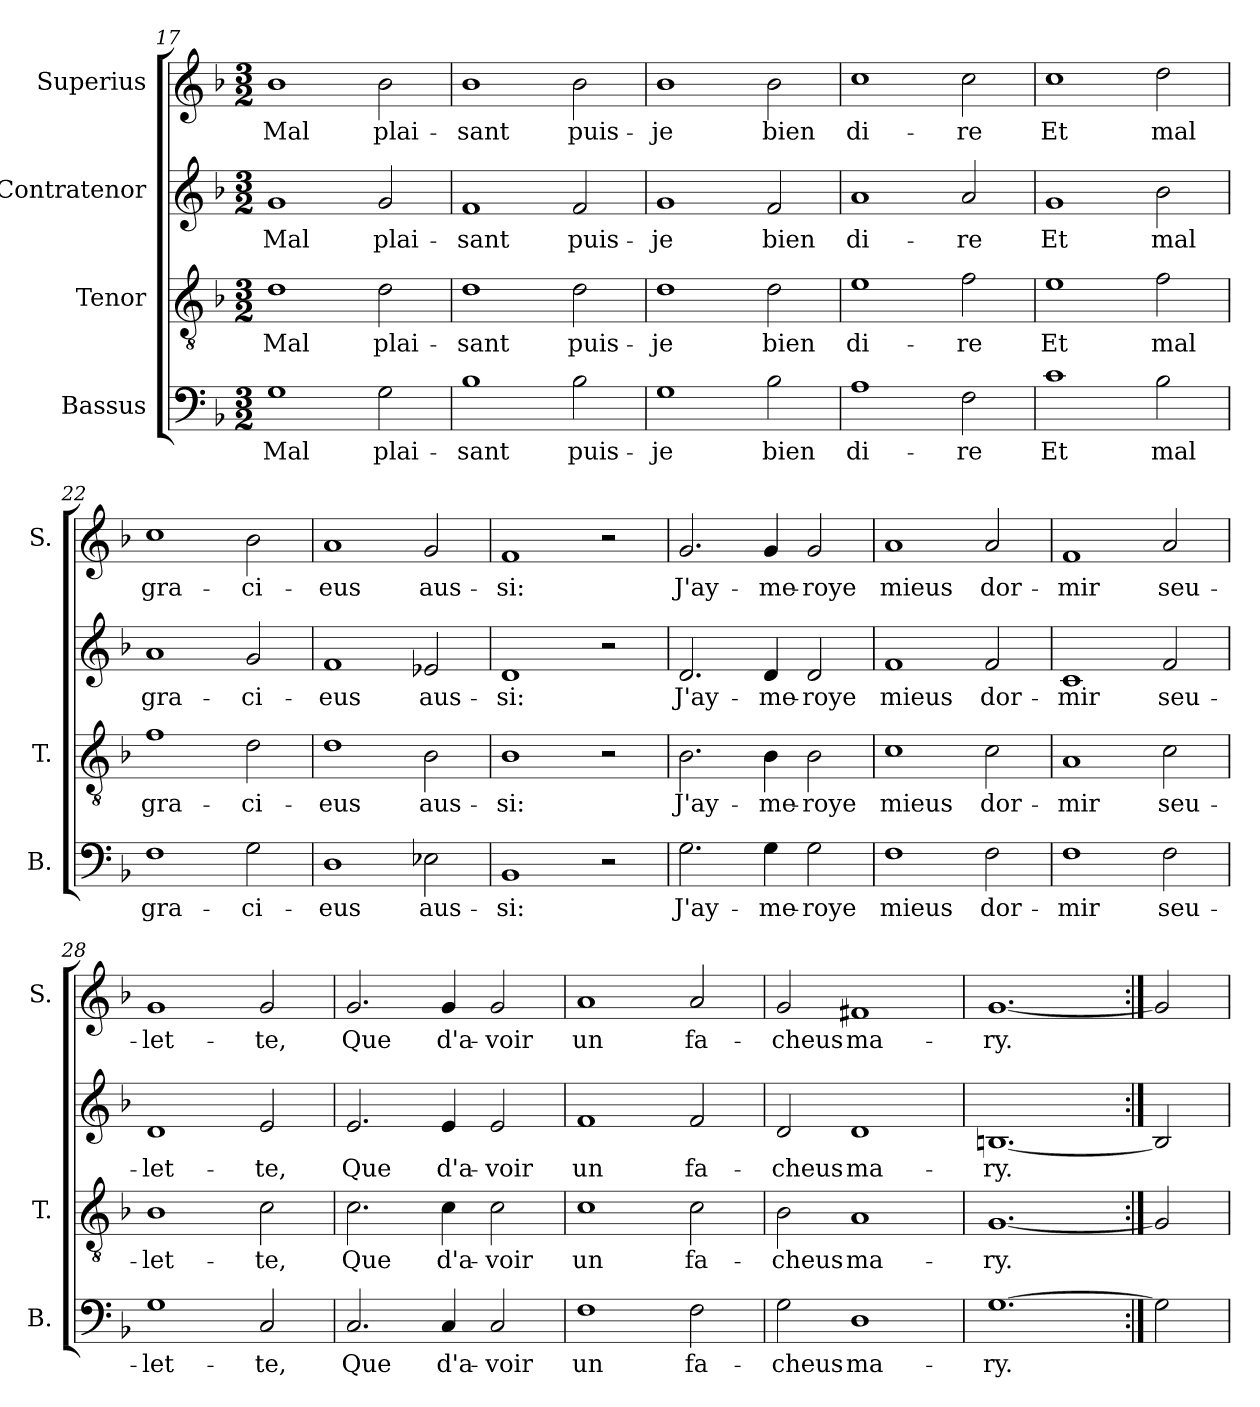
**kern	**text	**kern	**text	**kern	**text	**kern	**text
*part4	*part4	*part3	*part3	*part2	*part2	*part1	*part1
*staff4	*staff4	*staff3	*staff3	*staff2	*staff2	*staff1	*staff1
*I"Bassus	*	*I"Tenor	*	*I"Contratenor	*	*I"Superius	*
*I'B.	*	*I'T.	*	*	*	*I'S.	*
!!LO:LB:g=z
*clefF4	*	*clefGv2	*	*clefG2	*	*clefG2	*
*k[b-]	*	*k[b-]	*	*k[b-]	*	*k[b-]	*
*F:	*	*F:	*	*F:	*	*F:	*
*M3/2	*	*M3/2	*	*M3/2	*	*M3/2	*
=17	=17	=17	=17	=17	=17	=17	=17
1G\	Mal	1d\	Mal	1g/	Mal	1b-\	Mal
2G\	plai-	2d\	plai-	2g/	plai-	2b-\	plai-
=18	=18	=18	=18	=18	=18	=18	=18
1B-\	-sant	1d\	-sant	1f/	-sant	1b-\	-sant
2B-\	puis-	2d\	puis-	2f/	puis-	2b-\	puis-
=19	=19	=19	=19	=19	=19	=19	=19
1G\	-je	1d\	-je	1g/	-je	1b-\	-je
2B-\	bien	2d\	bien	2f/	bien	2b-\	bien
=20	=20	=20	=20	=20	=20	=20	=20
1A\	di-	1e\	di-	1a/	di-	1cc\	di-
2F\	-re	2f\	-re	2a/	-re	2cc\	-re
=21	=21	=21	=21	=21	=21	=21	=21
1c\	Et	1e\	Et	1g/	Et	1cc\	Et
2B-\	mal	2f\	mal	2b-\	mal	2dd\	mal
=22	=22	=22	=22	=22	=22	=22	=22
1F\	gra-	1f\	gra-	1a/	gra-	1cc\	gra-
2G\	-ci-	2d\	-ci-	2g/	-ci-	2b-\	-ci-
=23	=23	=23	=23	=23	=23	=23	=23
1D\	-eus	1d\	-eus	1f/	-eus	1a/	-eus
2E-X\	aus-	2B-\	aus-	2e-X/	aus-	2g/	aus-
=24	=24	=24	=24	=24	=24	=24	=24
1BB-/	-si:	1B-\	-si:	1d/	-si:	1f/	-si:
2r	.	2r	.	2r	.	2r	.
!!LO:PB:g=z
=25	=25	=25	=25	=25	=25	=25	=25
2.G\	J'ay-	2.B-\	J'ay-	2.d/	J'ay-	2.g/	J'ay-
4G\	-me-	4B-\	-me-	4d/	-me-	4g/	-me-
2G\	-roye	2B-\	-roye	2d/	-roye	2g/	-roye
=26	=26	=26	=26	=26	=26	=26	=26
1F\	mieus	1c\	mieus	1f/	mieus	1a/	mieus
2F\	dor-	2c\	dor-	2f/	dor-	2a/	dor-
=27	=27	=27	=27	=27	=27	=27	=27
1F\	-mir	1A/	-mir	1c/	-mir	1f/	-mir
2F\	seu-	2c\	seu-	2f/	seu-	2a/	seu-
=28	=28	=28	=28	=28	=28	=28	=28
1G\	-let-	1B-\	-let-	1d/	-let-	1g/	-let-
2C/	-te,	2c\	-te,	2e/	-te,	2g/	-te,
=29	=29	=29	=29	=29	=29	=29	=29
2.C/	Que	2.c\	Que	2.e/	Que	2.g/	Que
4C/	d'a-	4c\	d'a-	4e/	d'a-	4g/	d'a-
2C/	-voir	2c\	-voir	2e/	-voir	2g/	-voir
=30	=30	=30	=30	=30	=30	=30	=30
1F\	un	1c\	un	1f/	un	1a/	un
2F\	fa-	2c\	fa-	2f/	fa-	2a/	fa-
=31	=31	=31	=31	=31	=31	=31	=31
2G\	-cheus	2B-\	-cheus	2d/	-cheus	2g/	-cheus
1D\	ma-	1A/	ma-	1d/	ma-	1f#X/	ma-
=32	=32	=32	=32	=32	=32	=32	=32
[1.G\	-ry.	[1.G/	-ry.	[1.Bn/	-ry.	[1.g/	-ry.
=33:|!	=33:|!	=33:|!	=33:|!	=33:|!	=33:|!	=33:|!	=33:|!
2G\]	.	2G/]	.	2B/]	.	2g/]	.
=	=	=	=	=	=	=	=
*-	*-	*-	*-	*-	*-	*-	*-
